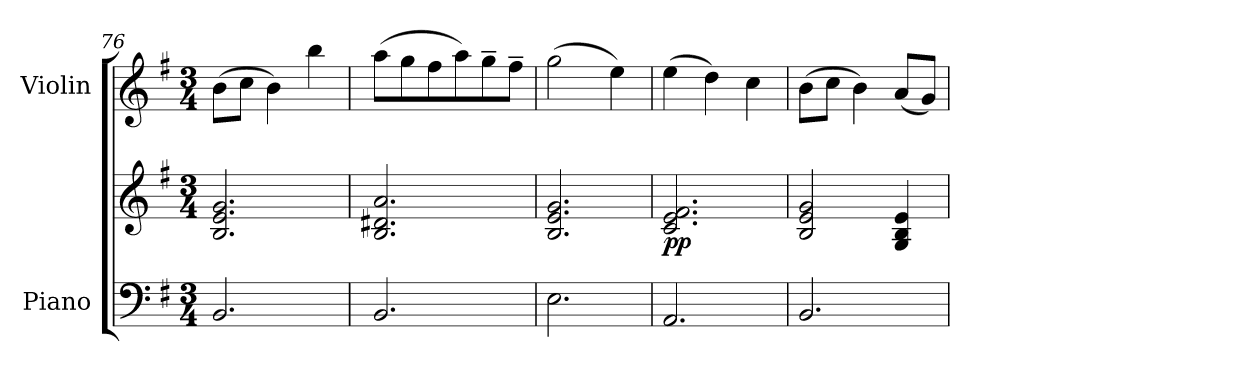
**kern	**kern	**dynam	**kern
*part2	*part2	*part2	*part1
*staff3	*staff2	*staff2/3	*staff1
*I"Piano	*	*	*I"Violin
*I'Pno	*	*	*I'Vln
!!LO:LB:g=z
*clefF4	*clefG2	*	*clefG2
*k[f#]	*k[f#]	*	*k[f#]
*M3/4	*M3/4	*	*M3/4
=76	=76	=76	=76
2.BB/	2.B/ 2.e/ 2.g/	.	(>8b\L
.	.	.	8cc\J
.	.	.	4b\)
.	.	.	4bb\
!!LO:PB:g=z
=77	=77	=77	=77
2.BB/	2.B/ 2.d#X/ 2.a/	.	(>8aa\L
.	.	.	8gg\
.	.	.	8ff#\
.	.	.	8aa\)
.	.	.	8gg~\
.	.	.	8ff#~\J
=78	=78	=78	=78
2.E\	2.B/ 2.e/ 2.g/	.	(>2gg\
.	.	.	4ee\)
=79	=79	=79	=79
!	!	!LO:DY:b	!
2.AA/	2.c/ 2.e/ 2.f#/	pp	(>4ee\
.	.	.	4dd\)
.	.	.	4cc\
=80	=80	=80	=80
2.BB/	2B/ 2e/ 2g/	.	(>8b\L
.	.	.	8cc\J
.	.	.	4b\)
.	4G/ 4B/ 4e/	.	(<8a/L
.	.	.	8g/J)
=	=	=	=
*-	*-	*-	*-
